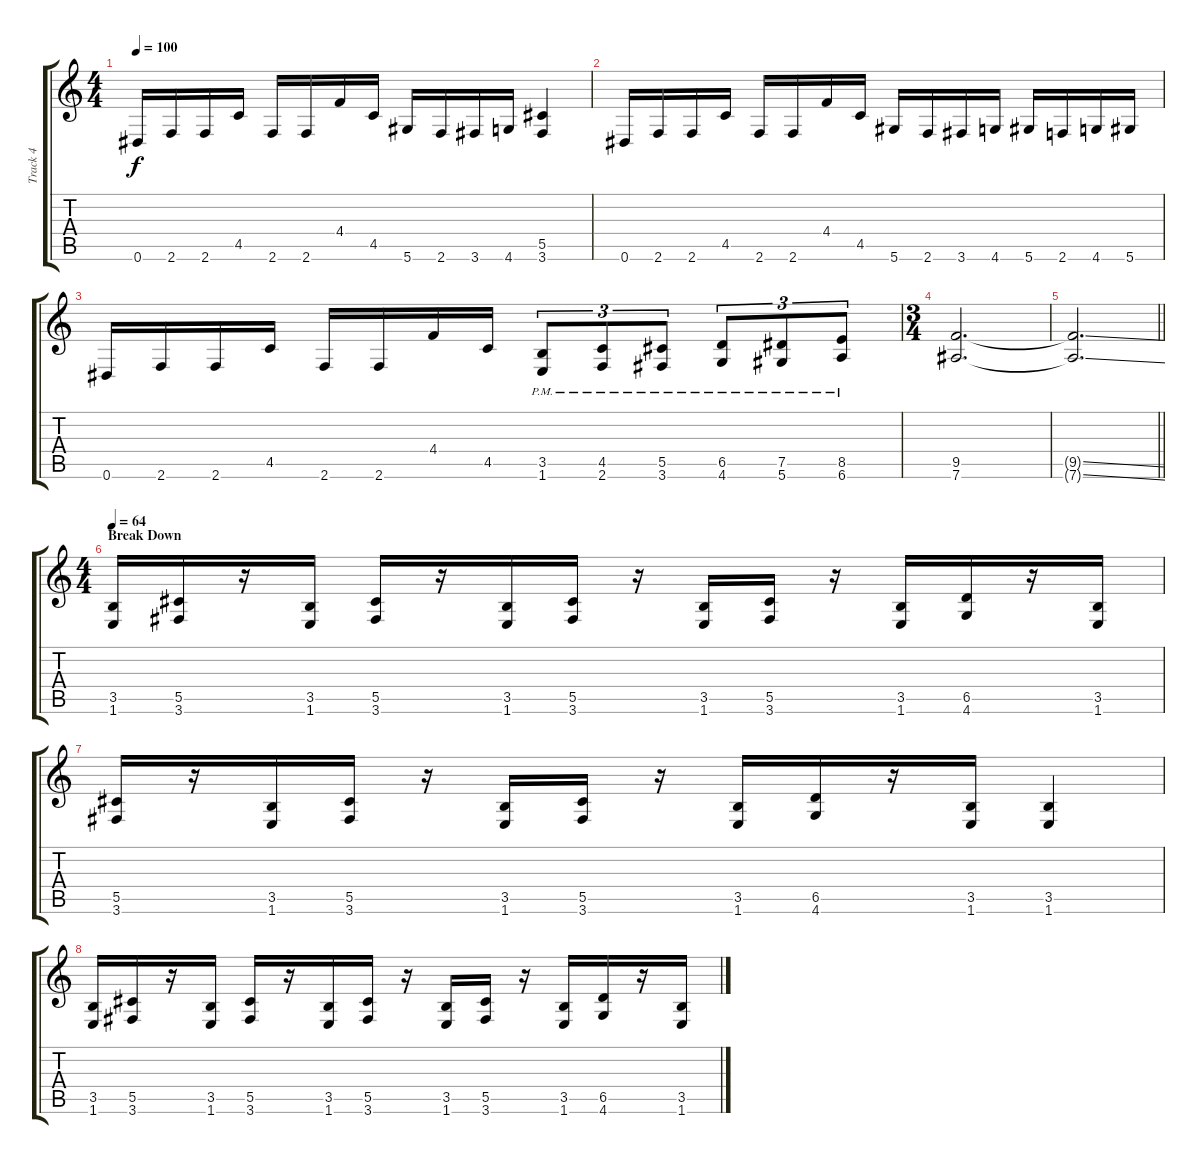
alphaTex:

\track ("Track 4" "Track 4") {instrument distortionguitar}
\staff {score tabs}
\tuning (Eb4 Bb3 Gb3 Db3 Ab2 Eb2) {hide}
\ts (4 4)
\tempo 100
\clef g2
\ks c
0.6.16{dy f} 2.6.16 2.6.16 4.5.16 2.6.16 2.6.16 4.4.16 4.5.16 5.6.16 2.6.16 3.6.16 4.6.16 (5.5 3.6).4 |
0.6.16 2.6.16 2.6.16 4.5.16 2.6.16 2.6.16 4.4.16 4.5.16 5.6.16 2.6.16 3.6.16 4.6.16 5.6.16 2.6.16 4.6.16 5.6.16 |
0.6.16 2.6.16 2.6.16 4.5.16 2.6.16 2.6.16 4.4.16 4.5.16 (3.5{pm} 1.6{pm}).8{tu (3 2)} (4.5{pm} 2.6{pm}).8{tu (3 2)} (5.5{pm} 3.6{pm}).8{tu (3 2)} (6.5{pm} 4.6{pm}).8{tu (3 2)} (7.5{pm} 5.6{pm}).8{tu (3 2)} (8.5{pm} 6.6{pm}).8{tu (3 2)} |
\ts (3 4)
(9.5 7.6).2{d} |
\barLineRight lightlight
(9.5{ss t} 7.6{ss t}).2{d} |
\ts (4 4)
\section ("" "Break Down")
\tempo 64
(3.5 1.6).16 (5.5 3.6).16 r.16 (3.5 1.6).16 (5.5 3.6).16 r.16 (3.5 1.6).16 (5.5 3.6).16 r.16 (3.5 1.6).16 (5.5 3.6).16 r.16 (3.5 1.6).16 (6.5 4.6).16 r.16 (3.5 1.6).16 |
(5.5 3.6).16 r.16 (3.5 1.6).16 (5.5 3.6).16 r.16 (3.5 1.6).16 (5.5 3.6).16 r.16 (3.5 1.6).16 (6.5 4.6).16 r.16 (3.5 1.6).16 (3.5 1.6).4 |
(3.5 1.6).16 (5.5 3.6).16 r.16 (3.5 1.6).16 (5.5 3.6).16 r.16 (3.5 1.6).16 (5.5 3.6).16 r.16 (3.5 1.6).16 (5.5 3.6).16 r.16 (3.5 1.6).16 (6.5 4.6).16 r.16 (3.5 1.6).16
